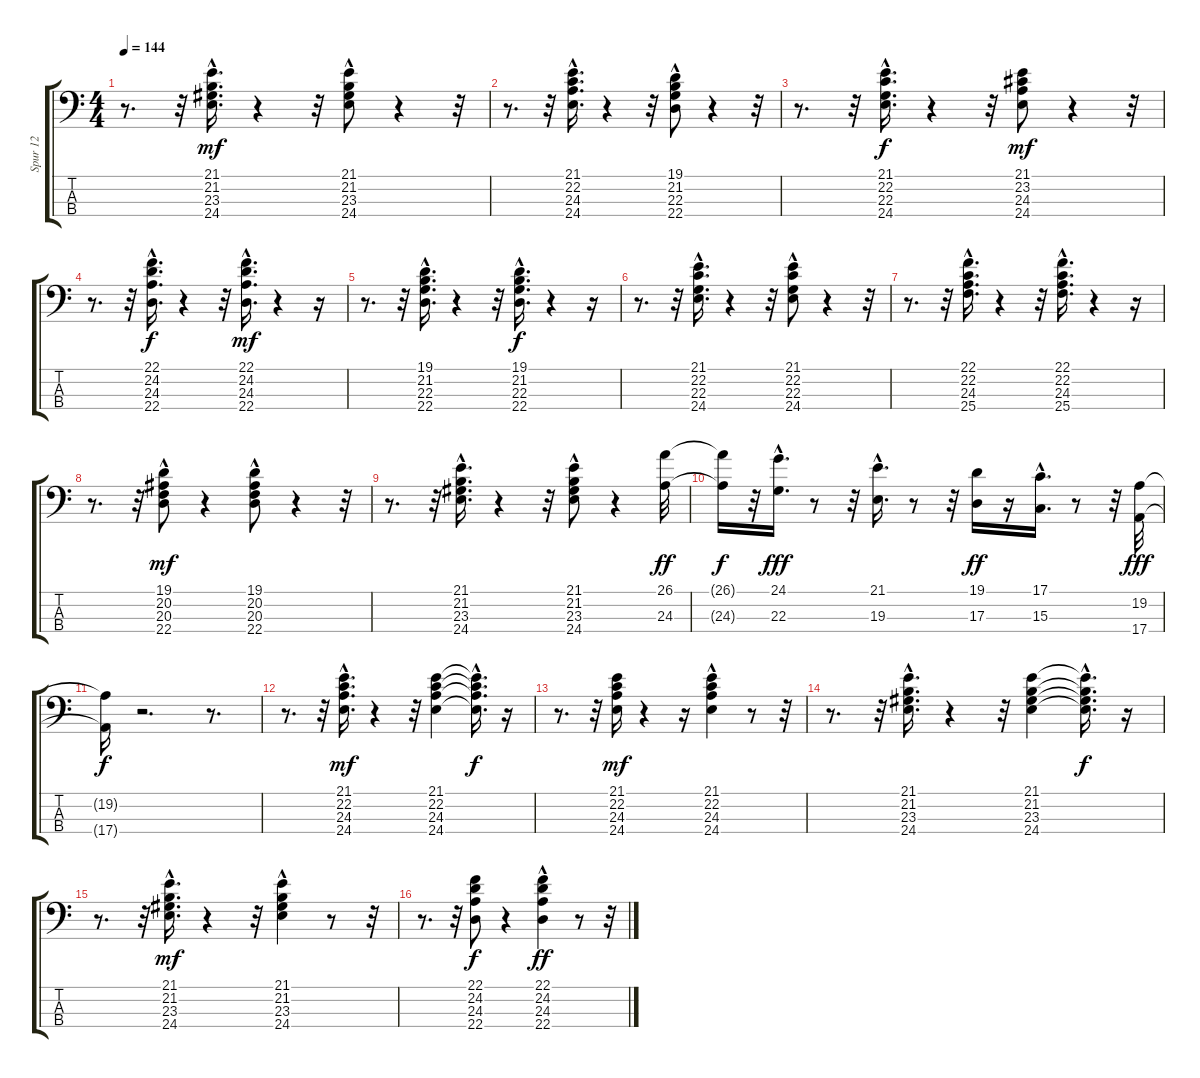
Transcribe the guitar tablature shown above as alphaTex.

\track ("Spur 12" "Spur 12") {instrument acousticgrandpiano}
\staff {score tabs}
\tuning (G2 D2 A1 E1) {hide}
\ts (4 4)
\tempo 144
\clef f4
\ks c
r.8{d dy mf} r.32 (21.1{hac} 21.2{hac} 23.3 24.4{hac}).16{d} r.4 r.32 (21.1 21.2{hac} 23.3{hac} 24.4{hac}).8 r.4 r.32 |
r.8{d} r.32 (21.1{hac} 22.2{hac} 24.3{hac} 24.4{hac}).16{d} r.4 r.32 (19.1 21.2{hac} 22.3 22.4).8 r.4 r.32 |
r.8{d} r.32 (21.1{hac} 22.2{hac} 22.3{hac} 24.4{hac}).16{d dy f} r.4 r.32 (21.1 23.2 24.3 24.4).8{dy mf} r.4 r.32 |
r.8{d} r.32 (22.1{hac} 24.2{hac} 24.3 22.4).16{d dy f} r.4 r.32 (22.1{hac} 24.2{hac} 24.3{hac} 22.4{hac}).16{d dy mf} r.4 r.16 |
r.8{d} r.32 (19.1{hac} 21.2{hac} 22.3 22.4).16{d} r.4 r.32 (19.1{hac} 21.2{hac} 22.3 22.4{hac}).16{d dy f} r.4 r.16 |
r.8{d} r.32 (21.1{hac} 22.2{hac} 22.3 24.4).16{d} r.4 r.32 (21.1 22.2{hac} 22.3 24.4{hac}).8 r.4 r.32 |
r.8{d} r.32 (22.1{hac} 22.2{hac} 24.3 25.4).16{d} r.4 r.32 (22.1{hac} 22.2{hac} 24.3 25.4).16{d} r.4 r.16 |
r.8{d} r.32 (19.1{hac} 20.2{hac} 20.3{hac} 22.4).8{dy mf} r.4 (19.1{hac} 20.2{hac} 20.3 22.4).8 r.4 r.32 |
r.8{d} r.32 (21.1{hac} 21.2{hac} 23.3 24.4{hac}).16{d} r.4 r.32 (21.1 21.2{hac} 23.3{hac} 24.4{hac}).8 r.4 (26.1 24.3).32{dy ff} |
(26.1{t} 24.3{t}).16{dy f} r.32 (24.1{hac} 22.3{hac}).16{d dy fff} r.8 r.32 (21.1{hac} 19.3{hac}).16{d} r.8 r.32 (19.1 17.3).16{dy ff} r.16 (17.1{hac} 15.3{hac}).16{d} r.8 r.32 (19.2 17.4).32{dy fff} |
(19.2{t} 17.4{t}).16{dy f} r.2{d} r.8{d} |
r.8{d} r.32 (21.1{hac} 22.2 24.3 24.4).16{d dy mf} r.4 r.32 (21.1 22.2 24.3 24.4).4 (21.1{hac t} 22.2{t} 24.3{t} 24.4{t}).16{d dy f} r.16 |
r.8{d} r.32 (21.1 22.2 24.3 24.4).16{dy mf} r.4 r.16 (21.1{hac} 22.2{hac} 24.3{hac} 24.4).4 r.8 r.32 |
r.8{d} r.32 (21.1{hac} 21.2{hac} 23.3 24.4).16{d} r.4 r.32 (21.1 21.2 23.3 24.4).4 (21.1{hac t} 21.2{hac t} 23.3{hac t} 24.4{hac t}).16{d dy f} r.16 |
r.8{d} r.32 (21.1{hac} 21.2{hac} 23.3 24.4).16{d dy mf} r.4 r.32 (21.1 21.2{hac} 23.3{hac} 24.4{hac}).4 r.8 r.32 |
r.8{d} r.32 (22.1 24.2 24.3 22.4).8{dy f} r.4 (22.1{hac} 24.2 24.3 22.4).4{dy ff} r.8 r.32
